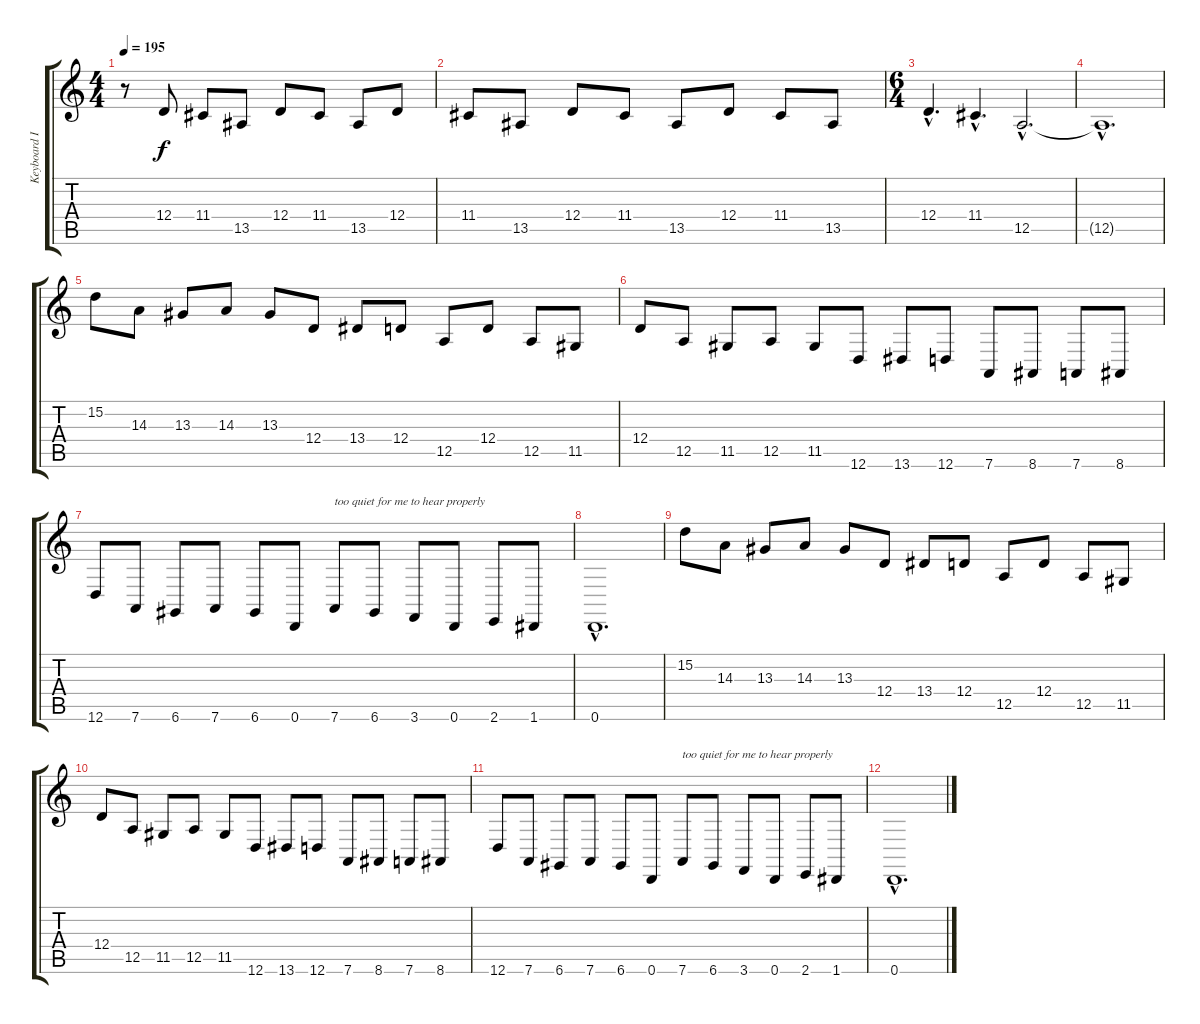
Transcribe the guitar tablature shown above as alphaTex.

\track ("Keyboard II" "Keyboard I") {instrument lead2sawtooth}
\staff {score tabs}
\tuning (E4 B3 G3 D3 A2 D2) {hide}
\ts (4 4)
\tempo 195
\clef g2
\ks c
r.8{dy f} 12.4.8 11.4.8 13.5.8 12.4.8 11.4.8 13.5.8 12.4.8 |
11.4.8 13.5.8 12.4.8 11.4.8 13.5.8 12.4.8 11.4.8 13.5.8 |
\ts (6 4)
12.4{hac}.4{d} 11.4{hac}.4{d} 12.5{hac}.2{d} |
12.5{hac t}.1{d} |
15.2.8 14.3.8 13.3.8 14.3.8 13.3.8 12.4.8 13.4.8 12.4.8 12.5.8 12.4.8 12.5.8 11.5.8 |
12.4.8 12.5.8 11.5.8 12.5.8 11.5.8 12.6.8 13.6.8 12.6.8 7.6.8 8.6.8 7.6.8 8.6.8 |
12.6.8 7.6.8 6.6.8 7.6.8 6.6.8 0.6.8 7.6.8{txt "too quiet for me to hear properly"} 6.6.8 3.6.8 0.6.8 2.6.8 1.6.8 |
0.6{hac}.1{d} |
15.2.8 14.3.8 13.3.8 14.3.8 13.3.8 12.4.8 13.4.8 12.4.8 12.5.8 12.4.8 12.5.8 11.5.8 |
12.4.8 12.5.8 11.5.8 12.5.8 11.5.8 12.6.8 13.6.8 12.6.8 7.6.8 8.6.8 7.6.8 8.6.8 |
12.6.8 7.6.8 6.6.8 7.6.8 6.6.8 0.6.8 7.6.8{txt "too quiet for me to hear properly"} 6.6.8 3.6.8 0.6.8 2.6.8 1.6.8 |
0.6{hac}.1{d}
